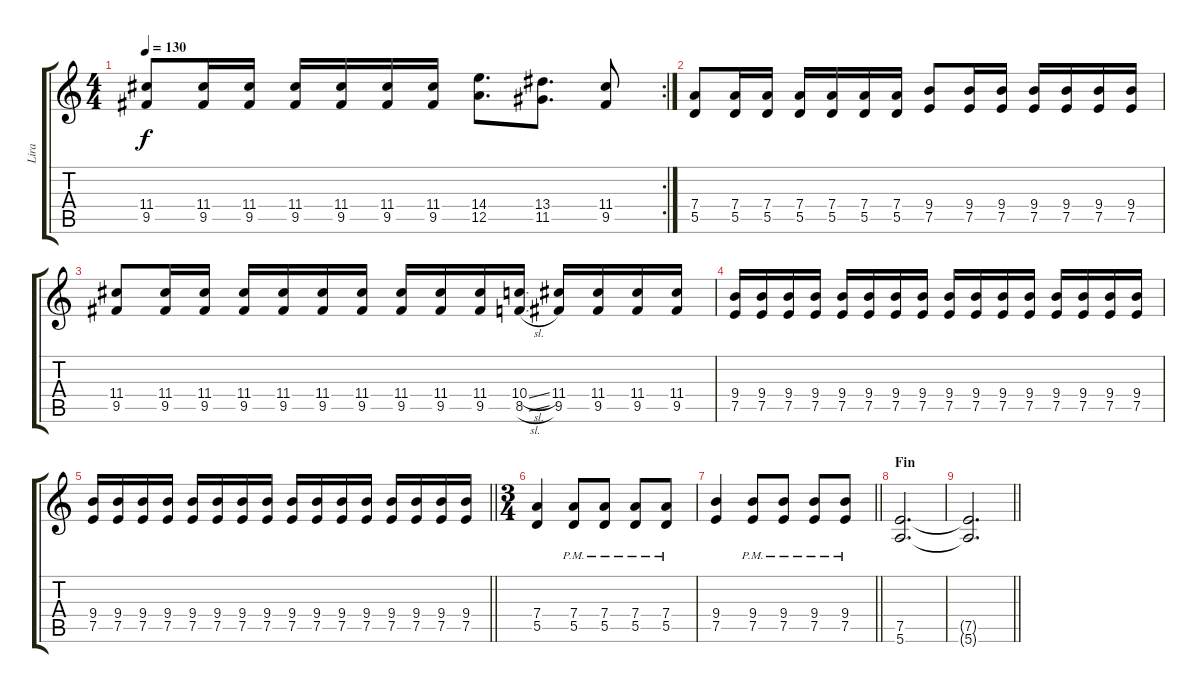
\track ("Lira " "Lira ") {instrument overdrivenguitar}
\staff {score tabs}
\tuning (E4 B3 G3 D3 A2 E2) {hide}
\rc 2
\ts (4 4)
\tempo 130
\clef g2
\ks c
(11.4 9.5).8{dy f} (11.4 9.5).16 (11.4 9.5).16 (11.4 9.5).16 (11.4 9.5).16 (11.4 9.5).16 (11.4 9.5).16 (14.4 12.5).8{d} (13.4 11.5).8{d} (11.4 9.5).8 |
(7.4 5.5).8 (7.4 5.5).16 (7.4 5.5).16 (7.4 5.5).16 (7.4 5.5).16 (7.4 5.5).16 (7.4 5.5).16 (9.4 7.5).8 (9.4 7.5).16 (9.4 7.5).16 (9.4 7.5).16 (9.4 7.5).16 (9.4 7.5).16 (9.4 7.5).16 |
(11.4 9.5).8 (11.4 9.5).16 (11.4 9.5).16 (11.4 9.5).16 (11.4 9.5).16 (11.4 9.5).16 (11.4 9.5).16 (11.4 9.5).16 (11.4 9.5).16 (11.4 9.5).16 (10.4{sl} 8.5{sl}).16 (11.4 9.5).16 (11.4 9.5).16 (11.4 9.5).16 (11.4 9.5).16 |
(9.4 7.5).16 (9.4 7.5).16 (9.4 7.5).16 (9.4 7.5).16 (9.4 7.5).16 (9.4 7.5).16 (9.4 7.5).16 (9.4 7.5).16 (9.4 7.5).16 (9.4 7.5).16 (9.4 7.5).16 (9.4 7.5).16 (9.4 7.5).16 (9.4 7.5).16 (9.4 7.5).16 (9.4 7.5).16 |
\barLineRight lightlight
(9.4 7.5).16 (9.4 7.5).16 (9.4 7.5).16 (9.4 7.5).16 (9.4 7.5).16 (9.4 7.5).16 (9.4 7.5).16 (9.4 7.5).16 (9.4 7.5).16 (9.4 7.5).16 (9.4 7.5).16 (9.4 7.5).16 (9.4 7.5).16 (9.4 7.5).16 (9.4 7.5).16 (9.4 7.5).16 |
\ts (3 4)
(7.4 5.5).4 (7.4{pm} 5.5{pm}).8 (7.4{pm} 5.5{pm}).8 (7.4{pm} 5.5{pm}).8 (7.4{pm} 5.5{pm}).8 |
\barLineRight lightlight
(9.4 7.5).4 (9.4{pm} 7.5{pm}).8 (9.4{pm} 7.5{pm}).8 (9.4{pm} 7.5{pm}).8 (9.4{pm} 7.5{pm}).8 |
\section ("" "Fin")
(7.5 5.6).2{d} |
\barLineRight lightlight
(7.5{t} 5.6{t}).2{d}
